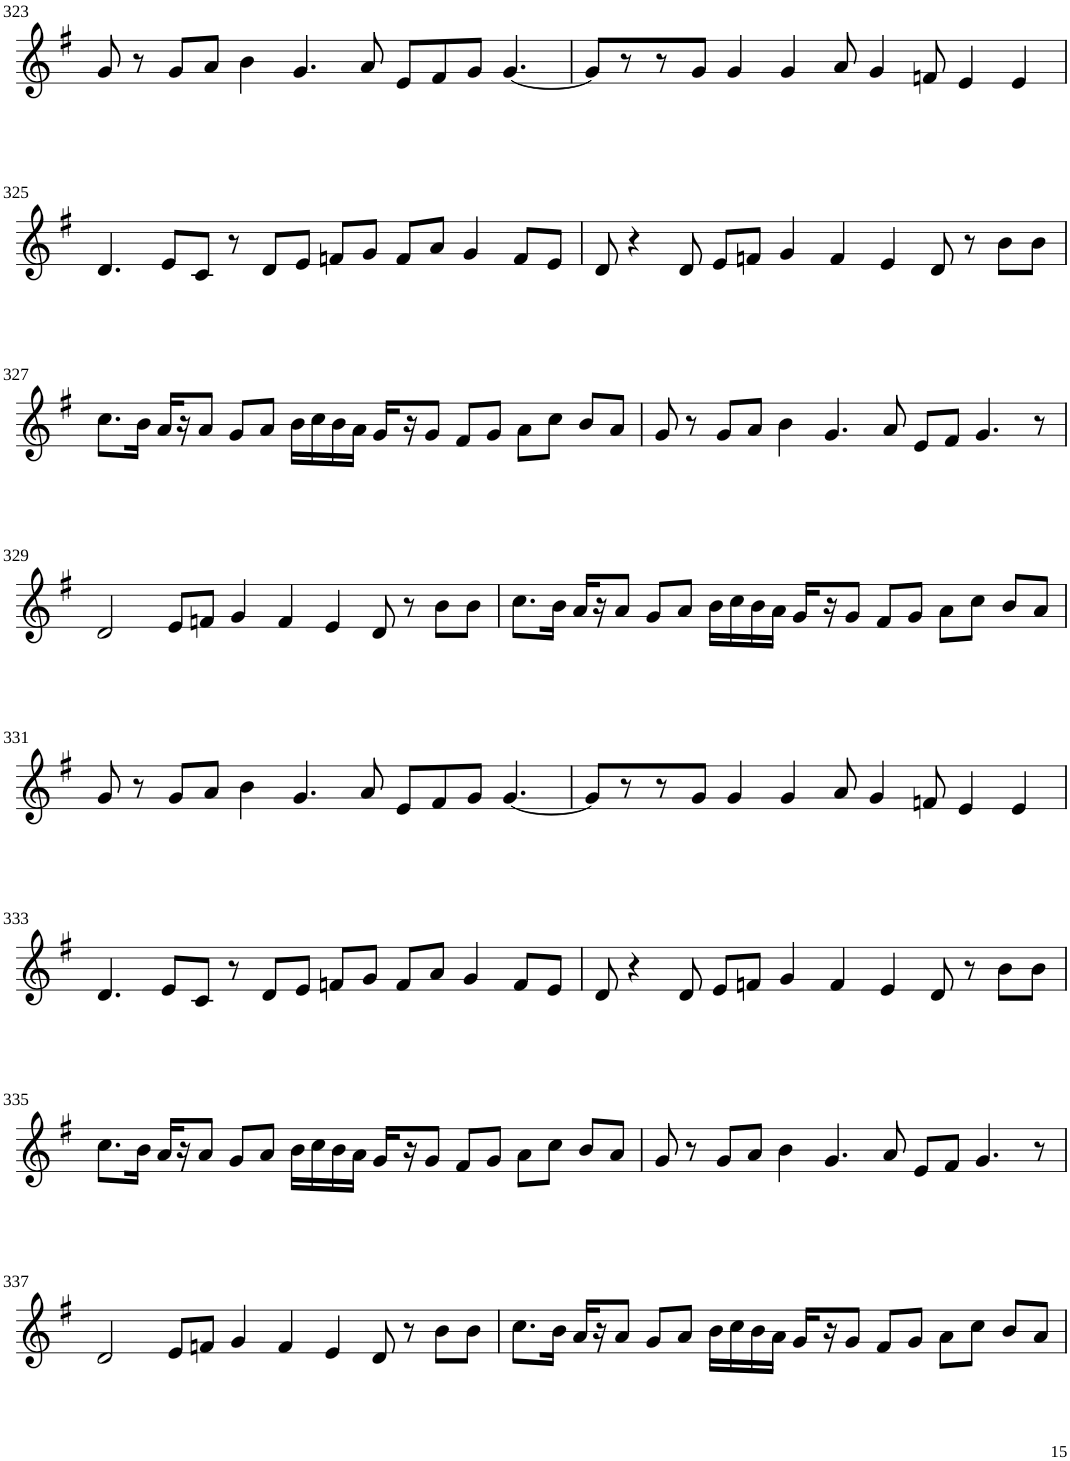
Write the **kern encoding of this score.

**kern
*part1
*staff1
*I"Violin
!!LO:PB:g=z
*clefG2
*k[f#]
*G:
*M8/4
=323
8g/
8r
8g/L
8a/J
4b\
4.g/
8a/
8e/L
8f#/
8g/J
[4.g/
=324
8g/L]
8r
8r
8g/J
4g/
4g/
8a/
4g/
8fn/
4e/
4e/
!!LO:LB:g=z
=325
4.d/
8e/L
8c/J
8r
8d/L
8e/J
8fn/L
8g/J
8f/L
8a/J
4g/
8f/L
8e/J
=326
8d/
4r
8d/
8e/L
8fn/J
4g/
4f/
4e/
8d/
8r
8b\L
8b\J
!!LO:LB:g=z
=327
8.cc\L
16b\Jk
16a/LL
16r
8a/J
8g/L
8a/J
16b\LL
16cc\
16b\
16a\JJ
16g/LL
16r
8g/J
8f#/L
8g/J
8a\L
8cc\J
8b/L
8a/J
=328
8g/
8r
8g/L
8a/J
4b\
4.g/
8a/
8e/L
8f#/J
4.g/
8r
!!LO:LB:g=z
=329
2d/
8e/L
8fn/J
4g/
4f/
4e/
8d/
8r
8b\L
8b\J
=330
8.cc\L
16b\Jk
16a/LL
16r
8a/J
8g/L
8a/J
16b\LL
16cc\
16b\
16a\JJ
16g/LL
16r
8g/J
8f#/L
8g/J
8a\L
8cc\J
8b/L
8a/J
!!LO:LB:g=z
=331
8g/
8r
8g/L
8a/J
4b\
4.g/
8a/
8e/L
8f#/
8g/J
[4.g/
=332
8g/L]
8r
8r
8g/J
4g/
4g/
8a/
4g/
8fn/
4e/
4e/
!!LO:LB:g=z
=333
4.d/
8e/L
8c/J
8r
8d/L
8e/J
8fn/L
8g/J
8f/L
8a/J
4g/
8f/L
8e/J
=334
8d/
4r
8d/
8e/L
8fn/J
4g/
4f/
4e/
8d/
8r
8b\L
8b\J
!!LO:LB:g=z
=335
8.cc\L
16b\Jk
16a/LL
16r
8a/J
8g/L
8a/J
16b\LL
16cc\
16b\
16a\JJ
16g/LL
16r
8g/J
8f#/L
8g/J
8a\L
8cc\J
8b/L
8a/J
=336
8g/
8r
8g/L
8a/J
4b\
4.g/
8a/
8e/L
8f#/J
4.g/
8r
!!LO:LB:g=z
=337
2d/
8e/L
8fn/J
4g/
4f/
4e/
8d/
8r
8b\L
8b\J
=338
8.cc\L
16b\Jk
16a/LL
16r
8a/J
8g/L
8a/J
16b\LL
16cc\
16b\
16a\JJ
16g/LL
16r
8g/J
8f#/L
8g/J
8a\L
8cc\J
8b/L
8a/J
=
*-
